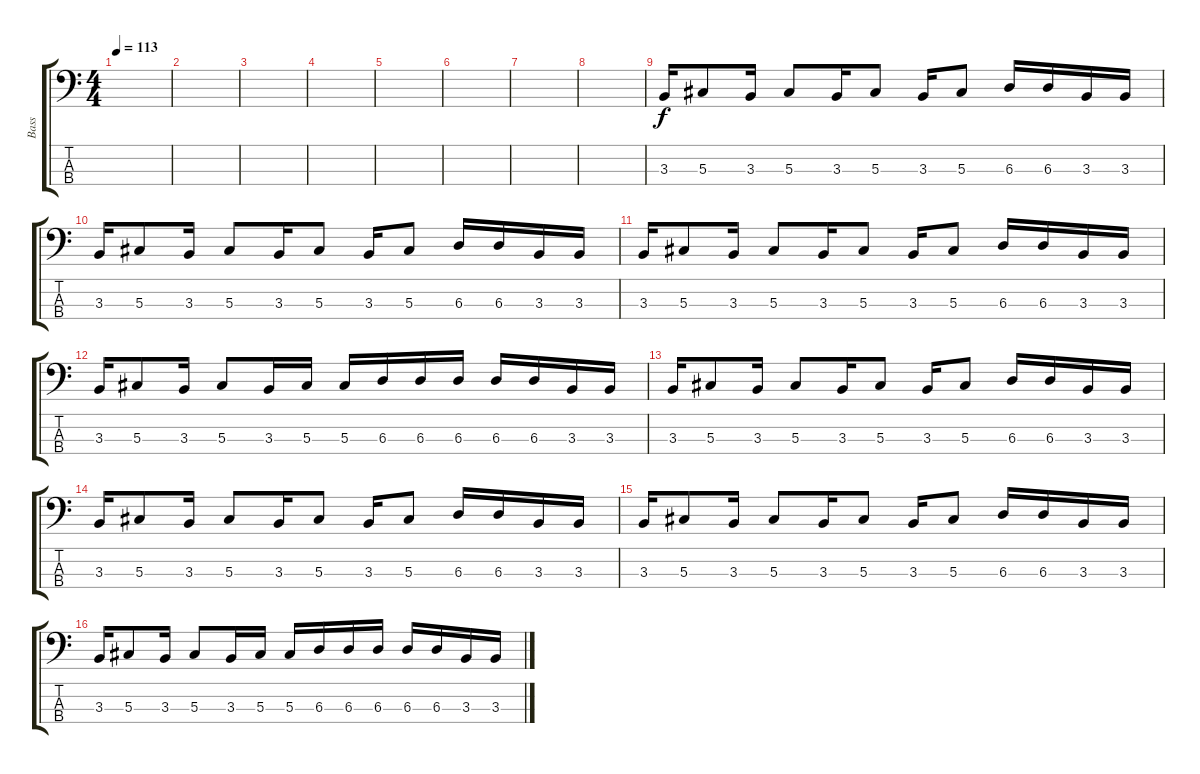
\track ("Bass" "Bass") {instrument electricbasspick}
\staff {score tabs}
\tuning (Gb2 Db2 Ab1 Db1) {hide}
\ts (4 4)
\tempo 113
\clef f4
\ks c
|
|
|
|
|
|
|
|
3.3.16 5.3.8 3.3.16 5.3.8 3.3.16 5.3.8 3.3.16 5.3.8 6.3.16 6.3.16 3.3.16 3.3.16 |
3.3.16 5.3.8 3.3.16 5.3.8 3.3.16 5.3.8 3.3.16 5.3.8 6.3.16 6.3.16 3.3.16 3.3.16 |
3.3.16 5.3.8 3.3.16 5.3.8 3.3.16 5.3.8 3.3.16 5.3.8 6.3.16 6.3.16 3.3.16 3.3.16 |
3.3.16 5.3.8 3.3.16 5.3.8 3.3.16 5.3.16 5.3.16 6.3.16 6.3.16 6.3.16 6.3.16 6.3.16 3.3.16 3.3.16 |
3.3.16 5.3.8 3.3.16 5.3.8 3.3.16 5.3.8 3.3.16 5.3.8 6.3.16 6.3.16 3.3.16 3.3.16 |
3.3.16 5.3.8 3.3.16 5.3.8 3.3.16 5.3.8 3.3.16 5.3.8 6.3.16 6.3.16 3.3.16 3.3.16 |
3.3.16 5.3.8 3.3.16 5.3.8 3.3.16 5.3.8 3.3.16 5.3.8 6.3.16 6.3.16 3.3.16 3.3.16 |
3.3.16 5.3.8 3.3.16 5.3.8 3.3.16 5.3.16 5.3.16 6.3.16 6.3.16 6.3.16 6.3.16 6.3.16 3.3.16 3.3.16
